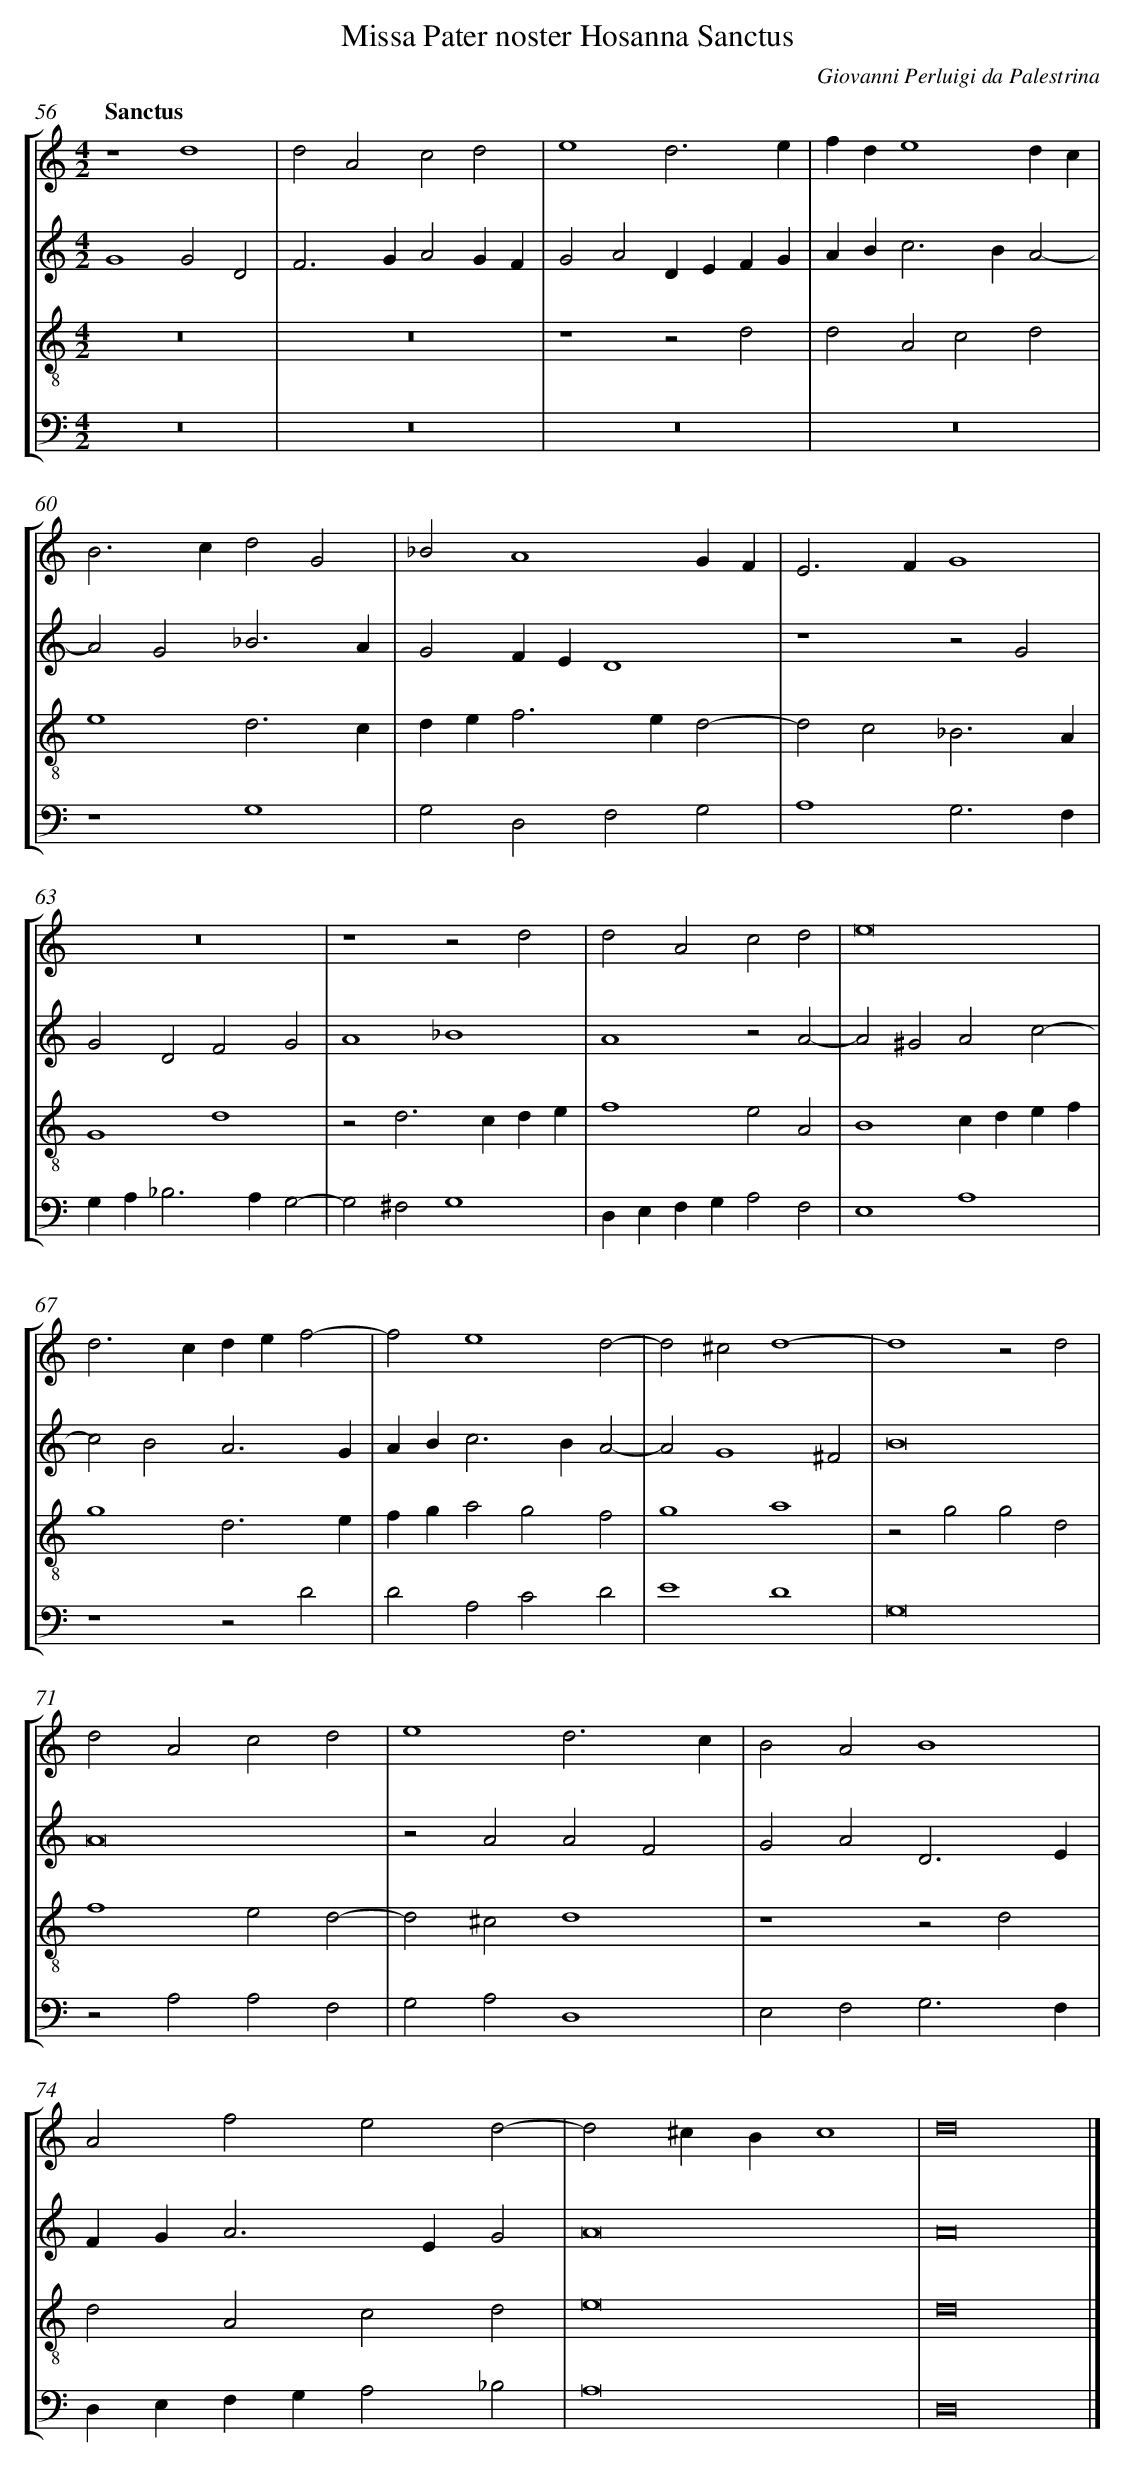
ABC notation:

X:1
T: Missa Pater noster Hosanna Sanctus
C: Giovanni Perluigi da Palestrina
L: 1/4
M: 4/2
Q: "Sanctus"
%%staves [1 2 3 4]
V: 1 clef=treble
V: 2 clef=treble
V: 3 clef=treble-8
V: 4 clef=bass
K: C
[V:1] z4d4 |
[V:2] G4G2D2 |
[V:3] z8 |
[V:4] z8 |
[V:1] d2A2c2d2 |
[V:2] F2>G2A2GF |
[V:3] z8 |
[V:4] z8 |
[V:1] e4d3e |
[V:2] G2A2DEFG |
[V:3] z4z2d2 |
[V:4] z8 |
[V:1] fde4dc |
[V:2] AB2<c2BA2- |
[V:3] d2A2c2d2 |
[V:4] z8 |
[V:1] B2>c2d2G2 |
[V:2] A2G2_B3A |
[V:3] e4d3c |
[V:4] z4G,4 |
[V:1] _B2A4GF |
[V:2] G2FED4 |
[V:3] de2<f2ed2- |
[V:4] G,2D,2F,2G,2 |
[V:1] E2>F2G4 |
[V:2] z4z2G2 |
[V:3] d2c2_B3A |
[V:4] A,4G,3F, |
[V:1] z8 |
[V:2] G2D2F2G2 |
[V:3] G4d4 |
[V:4] G,A,2<_B,2A,G,2- |
[V:1] z4z2d2 |
[V:2] A4_B4 |
[V:3] z2d2>c2de |
[V:4] G,2^F,2G,4 |
[V:1] d2A2c2d2 |
[V:2] A4z2A2- |
[V:3] f4e2A2 |
[V:4] D,E,F,G,A,2F,2 |
[V:1] e8 |
[V:2] A2^G2A2c2- |
[V:3] B4cdef |
[V:4] E,4A,4 |
[V:1] d2>c2def2- |
[V:2] c2B2A3G |
[V:3] g4d3e |
[V:4] z4z2D2 |
[V:1] f2e4d2- |
[V:2] AB2<c2BA2- |
[V:3] fga2g2f2 |
[V:4] D2A,2C2D2 |
[V:1] d2^c2d4- |
[V:2] A2G4^F2 |
[V:3] g4a4 |
[V:4] E4D4 |
[V:1] d4z2d2 |
[V:2] B8 |
[V:3] z2g2g2d2 |
[V:4] G,8 |
[V:1] d2A2c2d2 |
[V:2] A8 |
[V:3] f4e2d2- |
[V:4] z2A,2A,2F,2 |
[V:1] e4d3c |
[V:2] z2A2A2F2 |
[V:3] d2^c2d4 |
[V:4] G,2A,2D,4 |
[V:1] B2A2B4 |
[V:2] G2A2D3E |
[V:3] z4z2d2 |
[V:4] E,2F,2G,3F, |
[V:1] A2f2e2d2- |
[V:2] FG2<A2EG2 |
[V:3] d2A2c2d2 |
[V:4] D,E,F,G,A,2_B,2 |
[V:1] d2^cBc4 |
[V:2] A8 |
[V:3] e8 |
[V:4] A,8 |
[V:1] d8 |]
[V:2] A8 |]
[V:3] d8 |]
[V:4] D,8 |]
